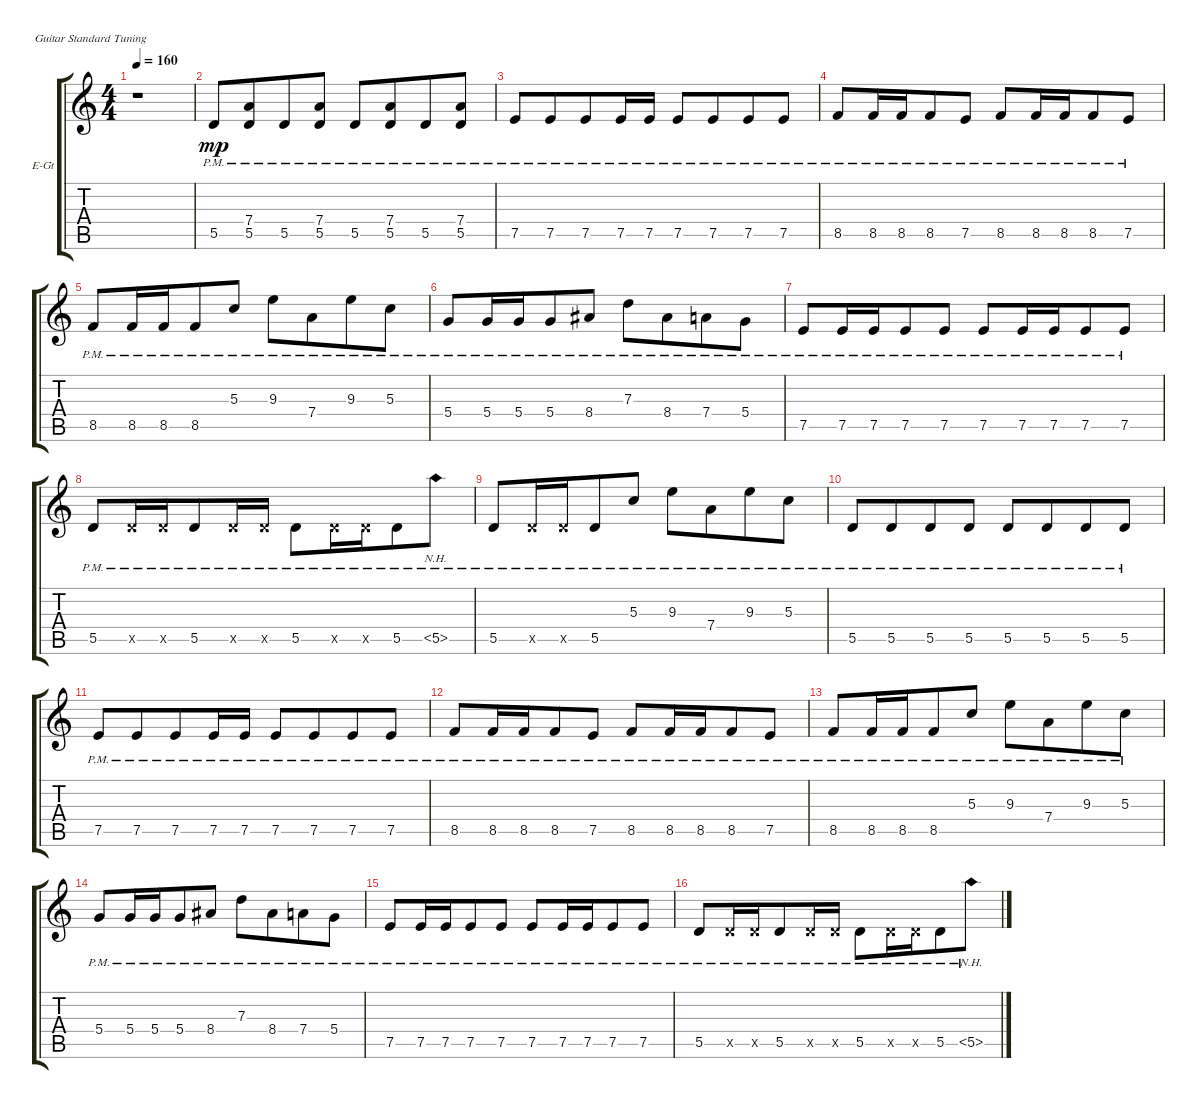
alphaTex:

\bracketExtendMode groupsimilarinstruments
\firstSystemTrackNameOrientation horizontal
\otherSystemsTrackNameOrientation horizontal
\track ("Гитара 3" "E-Gt") {instrument overdrivenguitar}
\staff {score tabs}
\tuning (E4 B3 G3 D3 A2 E2)
\ts (4 4)
\tempo 160
\clef g2
\ks c
r.1{dy mp} |
5.5{pm}.8 (7.4{pm} 5.5{pm}).8{beam merge} 5.5{pm}.8 (7.4{pm} 5.5{pm}).8 5.5{pm}.8 (7.4{pm} 5.5{pm}).8{beam merge} 5.5{pm}.8 (7.4{pm} 5.5{pm}).8 |
7.5{pm}.8 7.5{pm}.8{beam merge} 7.5{pm}.8 7.5{pm}.16 7.5{pm}.16 7.5{pm}.8 7.5{pm}.8{beam merge} 7.5{pm}.8 7.5{pm}.8 |
8.5{pm}.8 8.5{pm}.16 8.5{pm}.16{beam merge} 8.5{pm}.8 7.5{pm}.8 8.5{pm}.8 8.5{pm}.16 8.5{pm}.16{beam merge} 8.5{pm}.8 7.5{pm}.8 |
8.5{pm}.8 8.5{pm}.16 8.5{pm}.16{beam merge} 8.5{pm}.8 5.3{pm}.8 9.3{pm}.8 7.4{pm}.8{beam merge} 9.3{pm}.8 5.3{pm}.8 |
5.4{pm}.8 5.4{pm}.16 5.4{pm}.16{beam merge} 5.4{pm}.8 8.4{pm}.8 7.3{pm}.8 8.4{pm}.8{beam merge} 7.4{pm}.8 5.4{pm}.8 |
7.5{pm}.8 7.5{pm}.16 7.5{pm}.16{beam merge} 7.5{pm}.8 7.5{pm}.8 7.5{pm}.8 7.5{pm}.16 7.5{pm}.16{beam merge} 7.5{pm}.8 7.5{pm}.8 |
5.5{pm}.8 5.5{pm x}.16 5.5{pm x}.16{beam merge} 5.5{pm}.8 5.5{pm x}.16 5.5{pm x}.16 5.5{pm}.8 5.5{pm x}.16 5.5{pm x}.16{beam merge} 5.5{pm}.8 5.5{nh pm}.8 |
5.5{pm}.8 5.5{pm x}.16 5.5{pm x}.16{beam merge} 5.5{pm}.8 5.3{pm}.8 9.3{pm}.8 7.4{pm}.8{beam merge} 9.3{pm}.8 5.3{pm}.8 |
5.5{pm}.8 5.5{pm}.8{beam merge} 5.5{pm}.8 5.5{pm}.8 5.5{pm}.8 5.5{pm}.8{beam merge} 5.5{pm}.8 5.5{pm}.8 |
7.5{pm}.8 7.5{pm}.8{beam merge} 7.5{pm}.8 7.5{pm}.16 7.5{pm}.16 7.5{pm}.8 7.5{pm}.8{beam merge} 7.5{pm}.8 7.5{pm}.8 |
8.5{pm}.8 8.5{pm}.16 8.5{pm}.16{beam merge} 8.5{pm}.8 7.5{pm}.8 8.5{pm}.8 8.5{pm}.16 8.5{pm}.16{beam merge} 8.5{pm}.8 7.5{pm}.8 |
8.5{pm}.8 8.5{pm}.16 8.5{pm}.16{beam merge} 8.5{pm}.8 5.3{pm}.8 9.3{pm}.8 7.4{pm}.8{beam merge} 9.3{pm}.8 5.3{pm}.8 |
5.4{pm}.8 5.4{pm}.16 5.4{pm}.16{beam merge} 5.4{pm}.8 8.4{pm}.8 7.3{pm}.8 8.4{pm}.8{beam merge} 7.4{pm}.8 5.4{pm}.8 |
7.5{pm}.8 7.5{pm}.16 7.5{pm}.16{beam merge} 7.5{pm}.8 7.5{pm}.8 7.5{pm}.8 7.5{pm}.16 7.5{pm}.16{beam merge} 7.5{pm}.8 7.5{pm}.8 |
5.5{pm}.8 5.5{pm x}.16 5.5{pm x}.16{beam merge} 5.5{pm}.8 5.5{pm x}.16 5.5{pm x}.16 5.5{pm}.8 5.5{pm x}.16 5.5{pm x}.16{beam merge} 5.5{pm}.8 5.5{nh pm}.8
